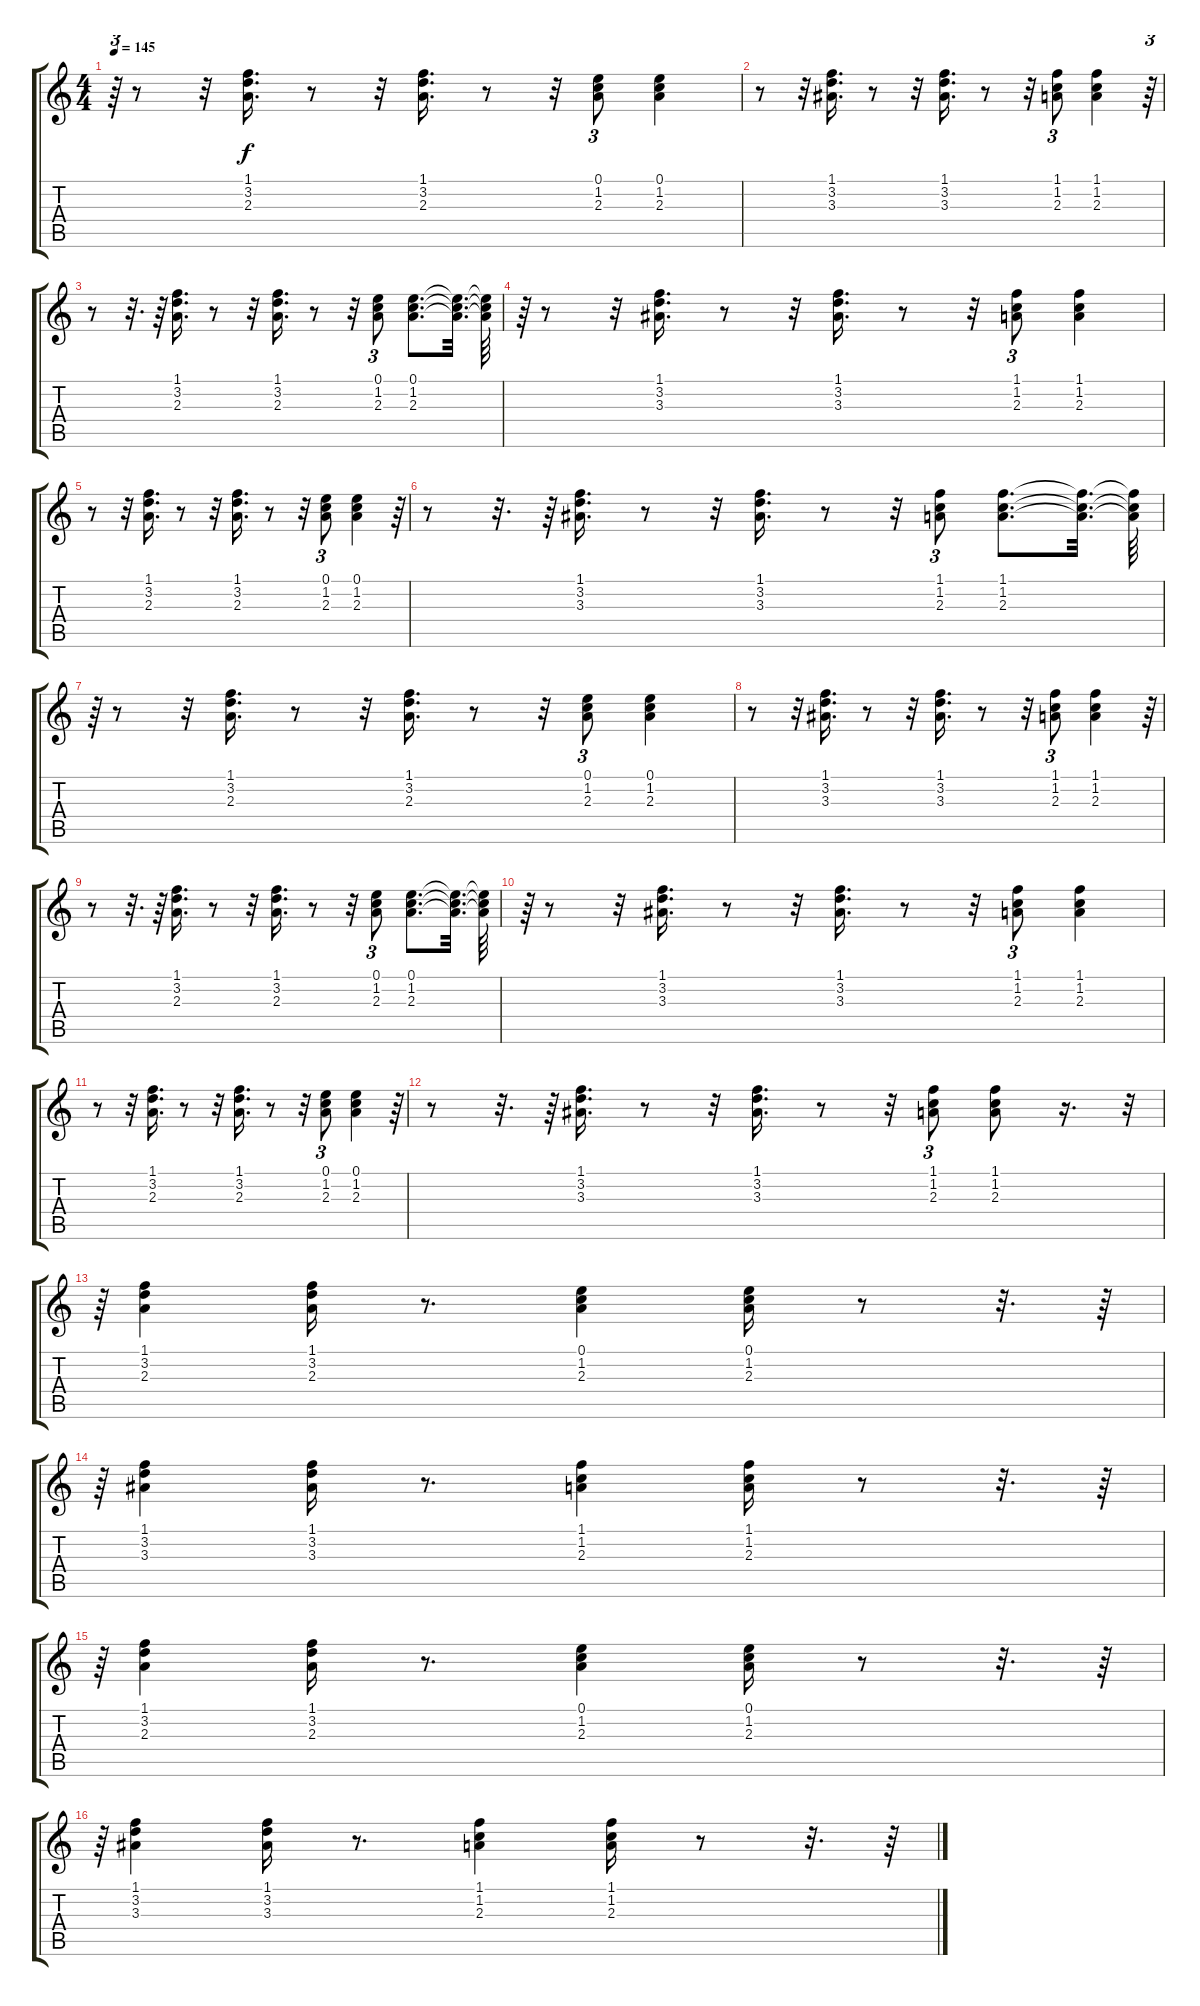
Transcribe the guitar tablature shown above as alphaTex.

\track "" {instrument distortionguitar}
\staff {score tabs}
\tuning (E4 B3 G3 D3 A2 E2) {hide}
\ts (4 4)
\tempo 145
\clef g2
\ks c
r.64{tu (3 2) dy f} r.8 r.32 (1.1 3.2 2.3).16{d} r.8 r.32 (1.1 3.2 2.3).16{d} r.8 r.32 (0.1 1.2 2.3).8{tu (3 2)} (0.1 1.2 2.3).4 |
r.8 r.32 (1.1 3.2 3.3).16{d} r.8 r.32 (1.1 3.2 3.3).16{d} r.8 r.32 (1.1 1.2 2.3).8{tu (3 2)} (1.1 1.2 2.3).4 r.64{tu (3 2)} |
r.8 r.32{d} r.64 (1.1 3.2 2.3).16{d} r.8 r.32 (1.1 3.2 2.3).16{d} r.8 r.32 (0.1 1.2 2.3).8{tu (3 2)} (0.1 1.2 2.3).8{d} (0.1{t} 1.2{t} 2.3{t}).32{d} (0.1{t} 1.2{t} 2.3{t}).64 |
r.64{tu (3 2)} r.8 r.32 (1.1 3.2 3.3).16{d} r.8 r.32 (1.1 3.2 3.3).16{d} r.8 r.32 (1.1 1.2 2.3).8{tu (3 2)} (1.1 1.2 2.3).4 |
r.8 r.32 (1.1 3.2 2.3).16{d} r.8 r.32 (1.1 3.2 2.3).16{d} r.8 r.32 (0.1 1.2 2.3).8{tu (3 2)} (0.1 1.2 2.3).4 r.64{tu (3 2)} |
r.8 r.32{d} r.64 (1.1 3.2 3.3).16{d} r.8 r.32 (1.1 3.2 3.3).16{d} r.8 r.32 (1.1 1.2 2.3).8{tu (3 2)} (1.1 1.2 2.3).8{d} (1.1{t} 1.2{t} 2.3{t}).32{d} (1.1{t} 1.2{t} 2.3{t}).64 |
r.64{tu (3 2)} r.8 r.32 (1.1 3.2 2.3).16{d} r.8 r.32 (1.1 3.2 2.3).16{d} r.8 r.32 (0.1 1.2 2.3).8{tu (3 2)} (0.1 1.2 2.3).4 |
r.8 r.32 (1.1 3.2 3.3).16{d} r.8 r.32 (1.1 3.2 3.3).16{d} r.8 r.32 (1.1 1.2 2.3).8{tu (3 2)} (1.1 1.2 2.3).4 r.64{tu (3 2)} |
r.8 r.32{d} r.64 (1.1 3.2 2.3).16{d} r.8 r.32 (1.1 3.2 2.3).16{d} r.8 r.32 (0.1 1.2 2.3).8{tu (3 2)} (0.1 1.2 2.3).8{d} (0.1{t} 1.2{t} 2.3{t}).32{d} (0.1{t} 1.2{t} 2.3{t}).64 |
r.64{tu (3 2)} r.8 r.32 (1.1 3.2 3.3).16{d} r.8 r.32 (1.1 3.2 3.3).16{d} r.8 r.32 (1.1 1.2 2.3).8{tu (3 2)} (1.1 1.2 2.3).4 |
r.8 r.32 (1.1 3.2 2.3).16{d} r.8 r.32 (1.1 3.2 2.3).16{d} r.8 r.32 (0.1 1.2 2.3).8{tu (3 2)} (0.1 1.2 2.3).4 r.64{tu (3 2)} |
r.8 r.32{d} r.64 (1.1 3.2 3.3).16{d} r.8 r.32 (1.1 3.2 3.3).16{d} r.8 r.32 (1.1 1.2 2.3).8{tu (3 2)} (1.1 1.2 2.3).8 r.16{d} r.32{tu (3 2)} |
r.64{tu (3 2)} (1.1 3.2 2.3).4 (1.1 3.2 2.3).16 r.8{d} (0.1 1.2 2.3).4 (0.1 1.2 2.3).16 r.8 r.32{d} r.64 |
r.64{tu (3 2)} (1.1 3.2 3.3).4 (1.1 3.2 3.3).16 r.8{d} (1.1 1.2 2.3).4 (1.1 1.2 2.3).16 r.8 r.32{d} r.64 |
r.64{tu (3 2)} (1.1 3.2 2.3).4 (1.1 3.2 2.3).16 r.8{d} (0.1 1.2 2.3).4 (0.1 1.2 2.3).16 r.8 r.32{d} r.64 |
r.64{tu (3 2)} (1.1 3.2 3.3).4 (1.1 3.2 3.3).16 r.8{d} (1.1 1.2 2.3).4 (1.1 1.2 2.3).16 r.8 r.32{d} r.64
